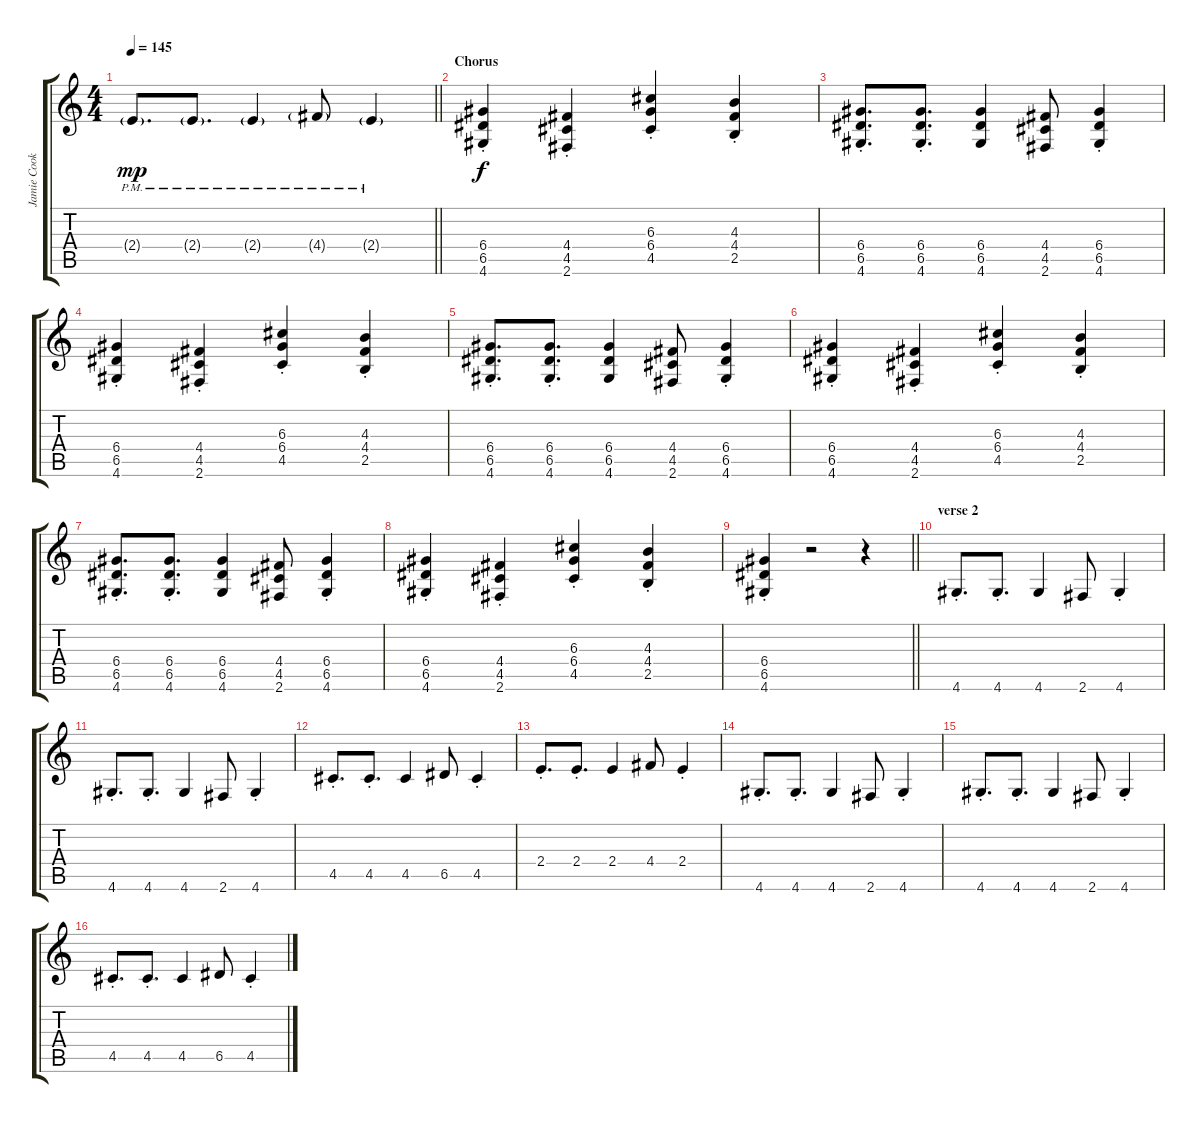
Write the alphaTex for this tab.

\track ("Jamie Cook - Rhythm" "Jamie Cook") {instrument overdrivenguitar}
\staff {score tabs}
\tuning (E4 B3 G3 D3 A2 E2) {hide}
\ts (4 4)
\tempo 145
\clef g2
\barLineRight lightlight
\ks c
2.4{g pm}.8{d dy mp} 2.4{g pm}.8{d} 2.4{g pm}.4 4.4{g pm}.8 2.4{g pm}.4 |
\section ("" "Chorus")
(6.4{st} 6.5{st} 4.6{st}).4{dy f volume 13 instrument overdrivenguitar} (4.4{st} 4.5{st} 2.6{st}).4 (6.3{st} 6.4{st} 4.5{st}).4 (4.3{st} 4.4{st} 2.5{st}).4 |
(6.4{st} 6.5{st} 4.6{st}).8{d} (6.4{st} 6.5{st} 4.6{st}).8{d} (6.4 6.5 4.6).4 (4.4 4.5 2.6).8 (6.4{st} 6.5{st} 4.6{st}).4 |
(6.4{st} 6.5{st} 4.6{st}).4 (4.4{st} 4.5{st} 2.6{st}).4 (6.3{st} 6.4{st} 4.5{st}).4 (4.3{st} 4.4{st} 2.5{st}).4 |
(6.4{st} 6.5{st} 4.6{st}).8{d} (6.4{st} 6.5{st} 4.6{st}).8{d} (6.4 6.5 4.6).4 (4.4 4.5 2.6).8 (6.4{st} 6.5{st} 4.6{st}).4 |
(6.4{st} 6.5{st} 4.6{st}).4 (4.4{st} 4.5{st} 2.6{st}).4 (6.3{st} 6.4{st} 4.5{st}).4 (4.3{st} 4.4{st} 2.5{st}).4 |
(6.4{st} 6.5{st} 4.6{st}).8{d} (6.4{st} 6.5{st} 4.6{st}).8{d} (6.4 6.5 4.6).4 (4.4 4.5 2.6).8 (6.4{st} 6.5{st} 4.6{st}).4 |
(6.4{st} 6.5{st} 4.6{st}).4 (4.4{st} 4.5{st} 2.6{st}).4 (6.3{st} 6.4{st} 4.5{st}).4 (4.3{st} 4.4{st} 2.5{st}).4 |
\barLineRight lightlight
(6.4{st} 6.5{st} 4.6{st}).4 r.2 r.4 |
\section ("" "verse 2")
4.6{st}.8{d} 4.6{st}.8{d} 4.6.4 2.6.8 4.6{st}.4 |
4.6{st}.8{d} 4.6{st}.8{d} 4.6.4 2.6.8 4.6{st}.4 |
4.5{st}.8{d} 4.5{st}.8{d} 4.5.4 6.5.8 4.5{st}.4 |
2.4{st}.8{d} 2.4{st}.8{d} 2.4.4 4.4.8 2.4{st}.4 |
4.6{st}.8{d} 4.6{st}.8{d} 4.6.4 2.6.8 4.6{st}.4 |
4.6{st}.8{d} 4.6{st}.8{d} 4.6.4 2.6.8 4.6{st}.4 |
4.5{st}.8{d} 4.5{st}.8{d} 4.5.4 6.5.8 4.5{st}.4
